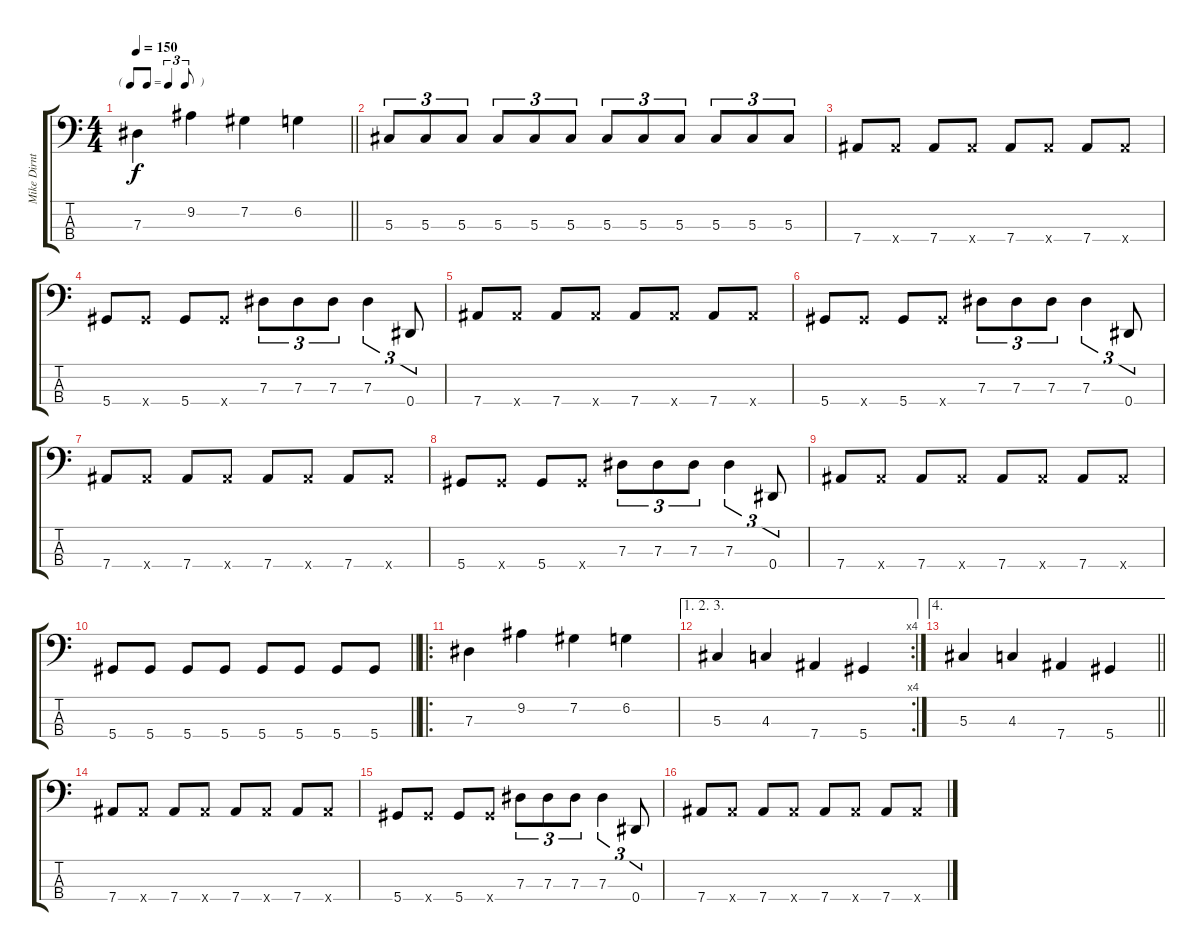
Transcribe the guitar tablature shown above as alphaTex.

\track ("Mike Dirnt" "Mike Dirnt") {instrument electricbasspick}
\staff {score tabs}
\tuning (Gb2 Db2 Ab1 Eb1) {hide}
\ts (4 4)
\tf triplet8th
\tempo 150
\clef f4
\barLineRight lightlight
\ks c
7.3.4{dy f} 9.2.4 7.2.4 6.2.4 |
5.3.8{tu (3 2)} 5.3.8{tu (3 2)} 5.3.8{tu (3 2)} 5.3.8{tu (3 2)} 5.3.8{tu (3 2)} 5.3.8{tu (3 2)} 5.3.8{tu (3 2)} 5.3.8{tu (3 2)} 5.3.8{tu (3 2)} 5.3.8{tu (3 2)} 5.3.8{tu (3 2)} 5.3.8{tu (3 2)} |
7.4.8 7.4{x}.8 7.4.8 7.4{x}.8 7.4.8 7.4{x}.8 7.4.8 7.4{x}.8 |
5.4.8 5.4{x}.8 5.4.8 5.4{x}.8 7.3.8{tu (3 2)} 7.3.8{tu (3 2)} 7.3.8{tu (3 2)} 7.3.4{tu (3 2)} 0.4.8{tu (3 2)} |
7.4.8 7.4{x}.8 7.4.8 7.4{x}.8 7.4.8 7.4{x}.8 7.4.8 7.4{x}.8 |
5.4.8 5.4{x}.8 5.4.8 5.4{x}.8 7.3.8{tu (3 2)} 7.3.8{tu (3 2)} 7.3.8{tu (3 2)} 7.3.4{tu (3 2)} 0.4.8{tu (3 2)} |
7.4.8 7.4{x}.8 7.4.8 7.4{x}.8 7.4.8 7.4{x}.8 7.4.8 7.4{x}.8 |
5.4.8 5.4{x}.8 5.4.8 5.4{x}.8 7.3.8{tu (3 2)} 7.3.8{tu (3 2)} 7.3.8{tu (3 2)} 7.3.4{tu (3 2)} 0.4.8{tu (3 2)} |
7.4.8 7.4{x}.8 7.4.8 7.4{x}.8 7.4.8 7.4{x}.8 7.4.8 7.4{x}.8 |
\barLineRight lightlight
5.4.8 5.4.8 5.4.8 5.4.8 5.4.8 5.4.8 5.4.8 5.4.8 |
\ro
7.3.4 9.2.4 7.2.4 6.2.4 |
\ae (1 2 3)
\rc 4
5.3.4 4.3.4 7.4.4 5.4.4 |
\ae 4
\barLineRight lightlight
5.3.4 4.3.4 7.4.4 5.4.4 |
7.4.8 7.4{x}.8 7.4.8 7.4{x}.8 7.4.8 7.4{x}.8 7.4.8 7.4{x}.8 |
5.4.8 5.4{x}.8 5.4.8 5.4{x}.8 7.3.8{tu (3 2)} 7.3.8{tu (3 2)} 7.3.8{tu (3 2)} 7.3.4{tu (3 2)} 0.4.8{tu (3 2)} |
7.4.8 7.4{x}.8 7.4.8 7.4{x}.8 7.4.8 7.4{x}.8 7.4.8 7.4{x}.8
